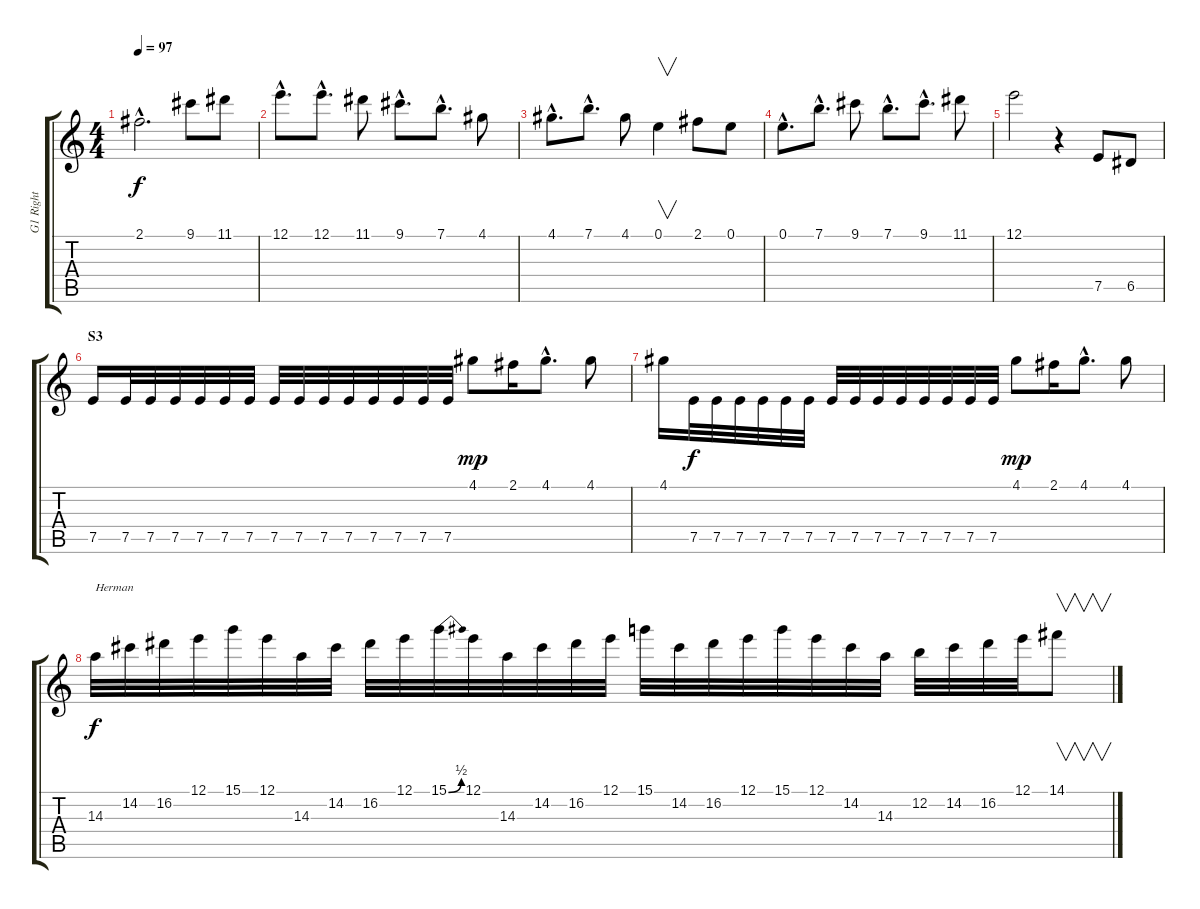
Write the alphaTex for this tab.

\track ("G1 Right" "G1 Right") {instrument distortionguitar}
\staff {score tabs}
\tuning (E4 B3 G3 D3 A2 E2) {hide}
\ts (4 4)
\tempo 97
\clef g2
\ks c
2.1{hac}.2{d dy f} 9.1.8 11.1.8 |
12.1{hac}.8{d} 12.1{hac}.8{d} 11.1.8 9.1{hac}.8{d} 7.1{hac}.8{d} 4.1.8 |
4.1{hac}.8{d} 7.1{hac}.8{d} 4.1.8 0.1.4{v} 2.1.8 0.1.8 |
0.1{hac}.8{d} 7.1{hac}.8{d} 9.1.8 7.1{hac}.8{d} 9.1{hac}.8{d} 11.1.8 |
12.1.2 r.4 7.5.8{volume 13} 6.5.8 |
\section ("" "S3")
7.5.16 7.5.32 7.5.32 7.5.32 7.5.32 7.5.32 7.5.32 7.5.32 7.5.32 7.5.32 7.5.32 7.5.32 7.5.32 7.5.32 7.5.32 4.1.8{dy mp} 2.1.16 4.1{hac}.8{d} 4.1.8 |
4.1.16 7.5.32{dy f} 7.5.32 7.5.32 7.5.32 7.5.32 7.5.32 7.5.32 7.5.32 7.5.32 7.5.32 7.5.32 7.5.32 7.5.32 7.5.32 4.1.8{dy mp} 2.1.16 4.1{hac}.8{d} 4.1.8 |
14.3.32{txt "Herman" dy f instrument overdrivenguitar} 14.2.32 16.2.32 12.1.32 15.1.32 12.1.32 14.3.32 14.2.32 16.2.32 12.1.32 15.1{be (bend 0 0 60 2)}.32 12.1.32 14.3.32 14.2.32 16.2.32 12.1.32 15.1.32 14.2.32 16.2.32 12.1.32 15.1.32 12.1.32 14.2.32 14.3.32 12.2.32 14.2.32 16.2.32 12.1.32 14.1.8{v}
